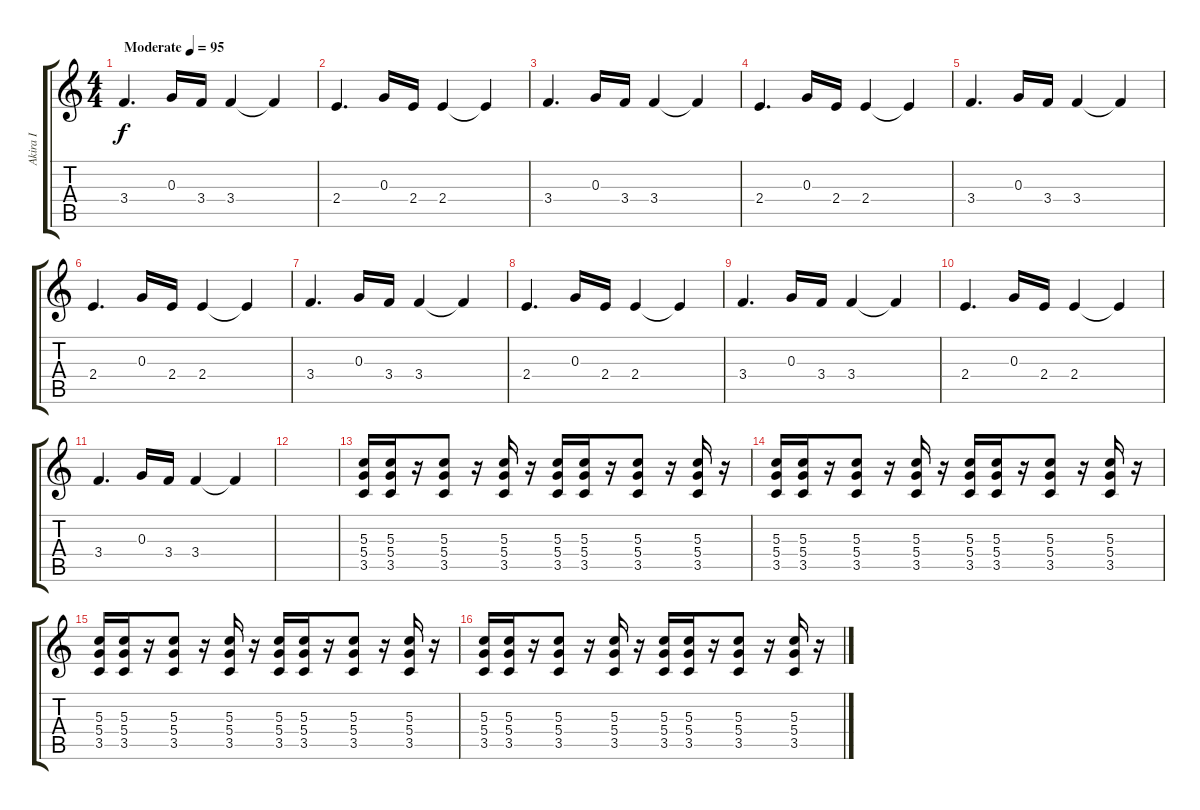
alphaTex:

\track ("Akira I" "Akira I") {instrument acousticguitarsteel}
\staff {score tabs}
\tuning (E4 B3 G3 D3 A2 E2) {hide}
\ts (4 4)
\tempo (95 "Moderate")
\clef g2
\ks c
3.4.4{d dy f instrument acousticguitarsteel} 0.3.16 3.4.16 3.4.4 3.4{t}.4 |
2.4.4{d} 0.3.16 2.4.16 2.4.4 2.4{t}.4 |
3.4.4{d} 0.3.16 3.4.16 3.4.4 3.4{t}.4 |
2.4.4{d} 0.3.16 2.4.16 2.4.4 2.4{t}.4 |
3.4.4{d} 0.3.16 3.4.16 3.4.4 3.4{t}.4 |
2.4.4{d} 0.3.16 2.4.16 2.4.4 2.4{t}.4 |
3.4.4{d} 0.3.16 3.4.16 3.4.4 3.4{t}.4 |
2.4.4{d} 0.3.16 2.4.16 2.4.4 2.4{t}.4 |
3.4.4{d} 0.3.16 3.4.16 3.4.4 3.4{t}.4 |
2.4.4{d} 0.3.16 2.4.16 2.4.4 2.4{t}.4 |
3.4.4{d} 0.3.16 3.4.16 3.4.4 3.4{t}.4 |
|
(5.3 5.4 3.5).16{instrument overdrivenguitar} (5.3 5.4 3.5).16 r.16 (5.3 5.4 3.5).8 r.16 (5.3 5.4 3.5).16 r.16 (5.3 5.4 3.5).16 (5.3 5.4 3.5).16 r.16 (5.3 5.4 3.5).8 r.16 (5.3 5.4 3.5).16 r.16 |
(5.3 5.4 3.5).16 (5.3 5.4 3.5).16 r.16 (5.3 5.4 3.5).8 r.16 (5.3 5.4 3.5).16 r.16 (5.3 5.4 3.5).16 (5.3 5.4 3.5).16 r.16 (5.3 5.4 3.5).8 r.16 (5.3 5.4 3.5).16 r.16 |
(5.3 5.4 3.5).16 (5.3 5.4 3.5).16 r.16 (5.3 5.4 3.5).8 r.16 (5.3 5.4 3.5).16 r.16 (5.3 5.4 3.5).16 (5.3 5.4 3.5).16 r.16 (5.3 5.4 3.5).8 r.16 (5.3 5.4 3.5).16 r.16 |
(5.3 5.4 3.5).16 (5.3 5.4 3.5).16 r.16 (5.3 5.4 3.5).8 r.16 (5.3 5.4 3.5).16 r.16 (5.3 5.4 3.5).16 (5.3 5.4 3.5).16 r.16 (5.3 5.4 3.5).8 r.16 (5.3 5.4 3.5).16 r.16
